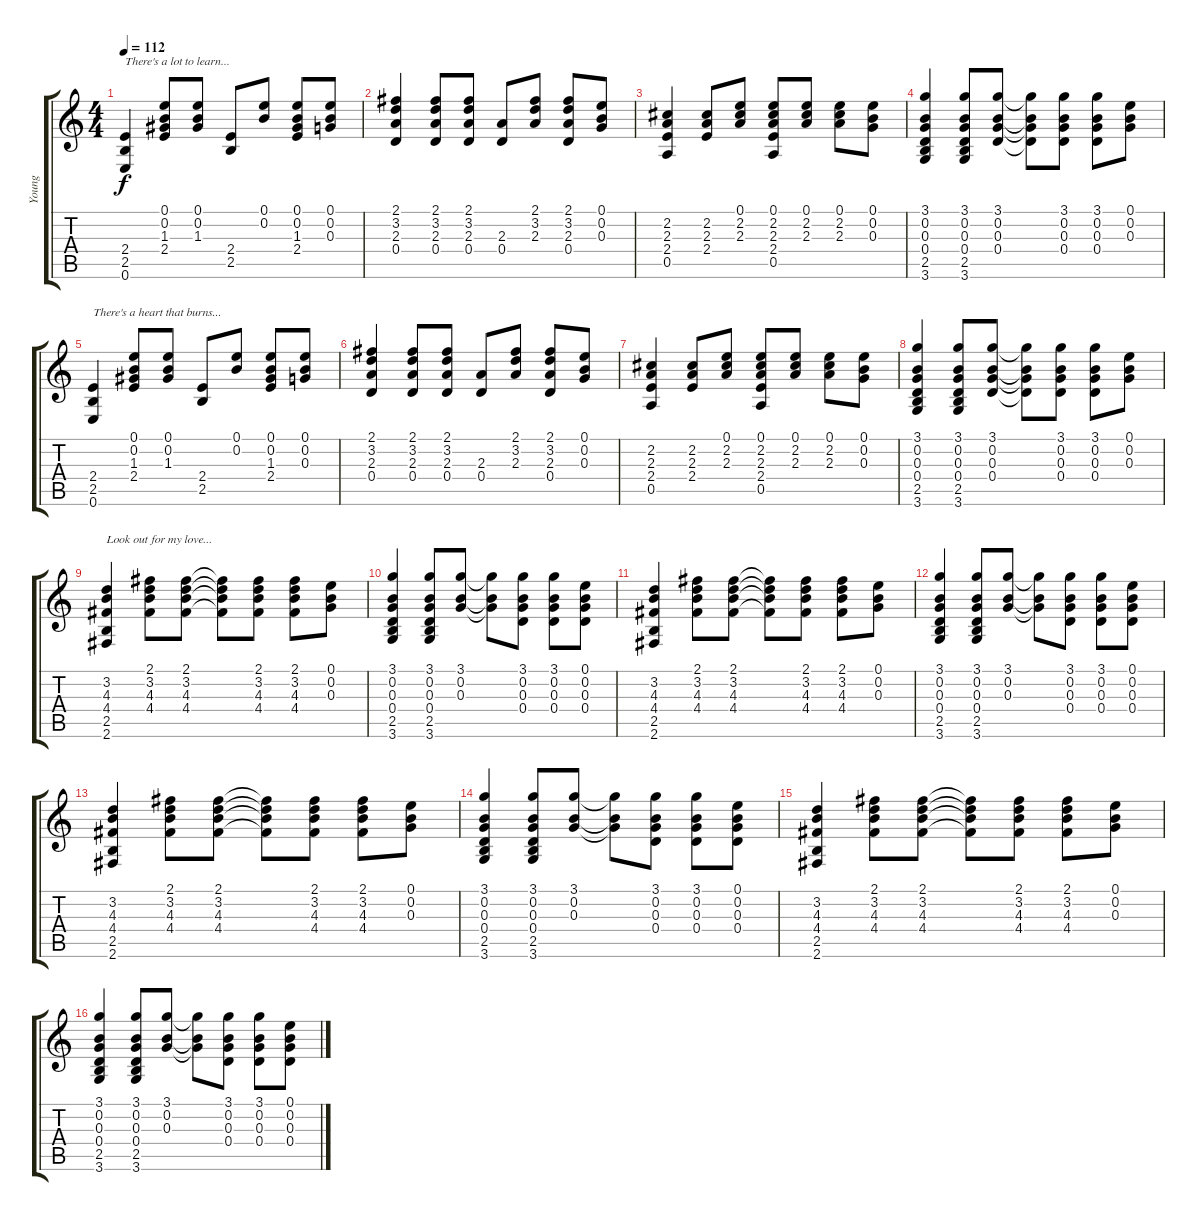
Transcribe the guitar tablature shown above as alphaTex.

\track ("Young" "Young") {instrument acousticguitarsteel}
\staff {score tabs}
\tuning (E4 B3 G3 D3 A2 E2) {hide}
\ts (4 4)
\tempo 112
\clef g2
\ks c
(2.4 2.5 0.6).4{txt "There's a lot to learn..." dy f} (0.1 0.2 1.3 2.4).8 (0.1 0.2 1.3).8 (2.4 2.5).8 (0.1 0.2).8 (0.1 0.2 1.3 2.4).8 (0.1 0.2 0.3).8 |
(2.1 3.2 2.3 0.4).4 (2.1 3.2 2.3 0.4).8 (2.1 3.2 2.3 0.4).8 (2.3 0.4).8 (2.1 3.2 2.3).8 (2.1 3.2 2.3 0.4).8 (0.1 0.2 0.3).8 |
(2.2 2.3 2.4 0.5).4 (2.2 2.3 2.4).8 (0.1 2.2 2.3).8 (0.1 2.2 2.3 2.4 0.5).8 (0.1 2.2 2.3).8 (0.1 2.2 2.3).8 (0.1 0.2 0.3).8 |
(3.1 0.2 0.3 0.4 2.5 3.6).4 (3.1 0.2 0.3 0.4 2.5 3.6).8 (3.1 0.2 0.3 0.4).8 (3.1{t} 0.2{t} 0.3{t} 0.4{t}).8 (3.1 0.2 0.3 0.4).8 (3.1 0.2 0.3 0.4).8 (0.1 0.2 0.3).8 |
(2.4 2.5 0.6).4{txt "There's a heart that burns..."} (0.1 0.2 1.3 2.4).8 (0.1 0.2 1.3).8 (2.4 2.5).8 (0.1 0.2).8 (0.1 0.2 1.3 2.4).8 (0.1 0.2 0.3).8 |
(2.1 3.2 2.3 0.4).4 (2.1 3.2 2.3 0.4).8 (2.1 3.2 2.3 0.4).8 (2.3 0.4).8 (2.1 3.2 2.3).8 (2.1 3.2 2.3 0.4).8 (0.1 0.2 0.3).8 |
(2.2 2.3 2.4 0.5).4 (2.2 2.3 2.4).8 (0.1 2.2 2.3).8 (0.1 2.2 2.3 2.4 0.5).8 (0.1 2.2 2.3).8 (0.1 2.2 2.3).8 (0.1 0.2 0.3).8 |
(3.1 0.2 0.3 0.4 2.5 3.6).4 (3.1 0.2 0.3 0.4 2.5 3.6).8 (3.1 0.2 0.3 0.4).8 (3.1{t} 0.2{t} 0.3{t} 0.4{t}).8 (3.1 0.2 0.3 0.4).8 (3.1 0.2 0.3 0.4).8 (0.1 0.2 0.3).8 |
(3.2 4.3 4.4 2.5 2.6).4{txt "Look out for my love..."} (2.1 3.2 4.3 4.4).8 (2.1 3.2 4.3 4.4).8 (2.1{t} 3.2{t} 4.3{t} 4.4{t}).8 (2.1 3.2 4.3 4.4).8 (2.1 3.2 4.3 4.4).8 (0.1 0.2 0.3).8 |
(3.1 0.2 0.3 0.4 2.5 3.6).4 (3.1 0.2 0.3 0.4 2.5 3.6).8 (3.1 0.2 0.3).8 (3.1{t} 0.2{t} 0.3{t}).8 (3.1 0.2 0.3 0.4).8 (3.1 0.2 0.3 0.4).8 (0.1 0.2 0.3 0.4).8 |
(3.2 4.3 4.4 2.5 2.6).4 (2.1 3.2 4.3 4.4).8 (2.1 3.2 4.3 4.4).8 (2.1{t} 3.2{t} 4.3{t} 4.4{t}).8 (2.1 3.2 4.3 4.4).8 (2.1 3.2 4.3 4.4).8 (0.1 0.2 0.3).8 |
(3.1 0.2 0.3 0.4 2.5 3.6).4 (3.1 0.2 0.3 0.4 2.5 3.6).8 (3.1 0.2 0.3).8 (3.1{t} 0.2{t} 0.3{t}).8 (3.1 0.2 0.3 0.4).8 (3.1 0.2 0.3 0.4).8 (0.1 0.2 0.3 0.4).8 |
(3.2 4.3 4.4 2.5 2.6).4 (2.1 3.2 4.3 4.4).8 (2.1 3.2 4.3 4.4).8 (2.1{t} 3.2{t} 4.3{t} 4.4{t}).8 (2.1 3.2 4.3 4.4).8 (2.1 3.2 4.3 4.4).8 (0.1 0.2 0.3).8 |
(3.1 0.2 0.3 0.4 2.5 3.6).4 (3.1 0.2 0.3 0.4 2.5 3.6).8 (3.1 0.2 0.3).8 (3.1{t} 0.2{t} 0.3{t}).8 (3.1 0.2 0.3 0.4).8 (3.1 0.2 0.3 0.4).8 (0.1 0.2 0.3 0.4).8 |
(3.2 4.3 4.4 2.5 2.6).4 (2.1 3.2 4.3 4.4).8 (2.1 3.2 4.3 4.4).8 (2.1{t} 3.2{t} 4.3{t} 4.4{t}).8 (2.1 3.2 4.3 4.4).8 (2.1 3.2 4.3 4.4).8 (0.1 0.2 0.3).8 |
(3.1 0.2 0.3 0.4 2.5 3.6).4 (3.1 0.2 0.3 0.4 2.5 3.6).8 (3.1 0.2 0.3).8 (3.1{t} 0.2{t} 0.3{t}).8 (3.1 0.2 0.3 0.4).8 (3.1 0.2 0.3 0.4).8 (0.1 0.2 0.3 0.4).8
